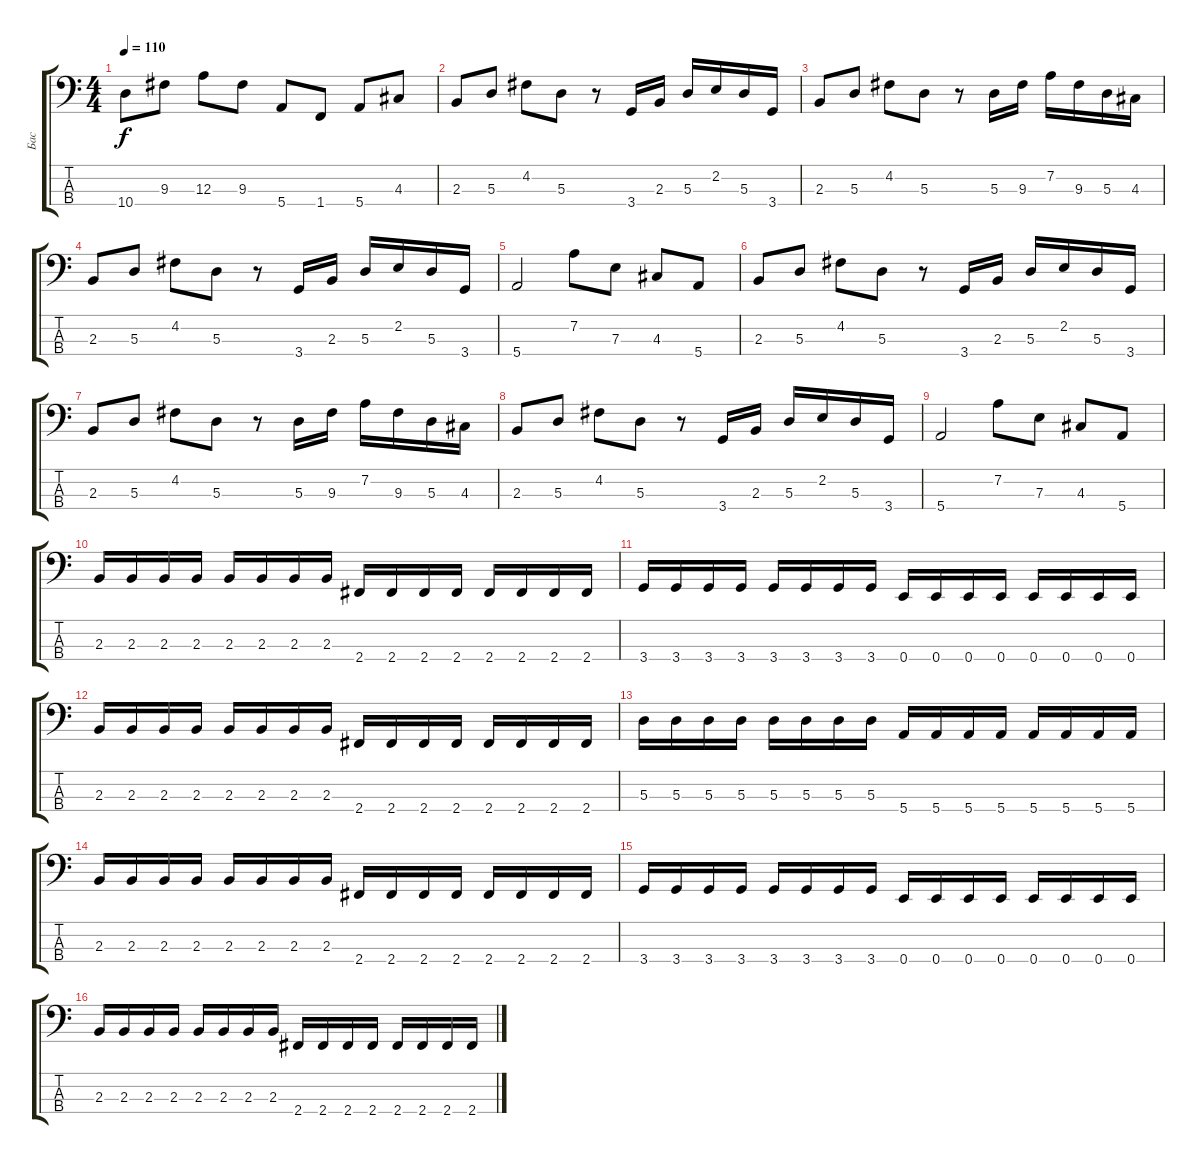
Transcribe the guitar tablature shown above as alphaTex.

\track ("Бас" "Бас") {instrument electricbasspick}
\staff {score tabs}
\tuning (G2 D2 A1 E1) {hide}
\ts (4 4)
\tempo 110
\clef f4
\ks c
10.4.8{dy f} 9.3.8 12.3.8 9.3.8 5.4.8 1.4.8 5.4.8 4.3.8 |
2.3.8 5.3.8 4.2.8 5.3.8 r.8 3.4.16 2.3.16 5.3.16 2.2.16 5.3.16 3.4.16 |
2.3.8 5.3.8 4.2.8 5.3.8 r.8 5.3.16 9.3.16 7.2.16 9.3.16 5.3.16 4.3.16 |
2.3.8 5.3.8 4.2.8 5.3.8 r.8 3.4.16 2.3.16 5.3.16 2.2.16 5.3.16 3.4.16 |
5.4.2 7.2.8 7.3.8 4.3.8 5.4.8 |
2.3.8 5.3.8 4.2.8 5.3.8 r.8 3.4.16 2.3.16 5.3.16 2.2.16 5.3.16 3.4.16 |
2.3.8 5.3.8 4.2.8 5.3.8 r.8 5.3.16 9.3.16 7.2.16 9.3.16 5.3.16 4.3.16 |
2.3.8 5.3.8 4.2.8 5.3.8 r.8 3.4.16 2.3.16 5.3.16 2.2.16 5.3.16 3.4.16 |
5.4.2 7.2.8 7.3.8 4.3.8 5.4.8 |
2.3.16 2.3.16 2.3.16 2.3.16 2.3.16 2.3.16 2.3.16 2.3.16 2.4.16 2.4.16 2.4.16 2.4.16 2.4.16 2.4.16 2.4.16 2.4.16 |
3.4.16 3.4.16 3.4.16 3.4.16 3.4.16 3.4.16 3.4.16 3.4.16 0.4.16 0.4.16 0.4.16 0.4.16 0.4.16 0.4.16 0.4.16 0.4.16 |
2.3.16 2.3.16 2.3.16 2.3.16 2.3.16 2.3.16 2.3.16 2.3.16 2.4.16 2.4.16 2.4.16 2.4.16 2.4.16 2.4.16 2.4.16 2.4.16 |
5.3.16 5.3.16 5.3.16 5.3.16 5.3.16 5.3.16 5.3.16 5.3.16 5.4.16 5.4.16 5.4.16 5.4.16 5.4.16 5.4.16 5.4.16 5.4.16 |
2.3.16 2.3.16 2.3.16 2.3.16 2.3.16 2.3.16 2.3.16 2.3.16 2.4.16 2.4.16 2.4.16 2.4.16 2.4.16 2.4.16 2.4.16 2.4.16 |
3.4.16 3.4.16 3.4.16 3.4.16 3.4.16 3.4.16 3.4.16 3.4.16 0.4.16 0.4.16 0.4.16 0.4.16 0.4.16 0.4.16 0.4.16 0.4.16 |
2.3.16 2.3.16 2.3.16 2.3.16 2.3.16 2.3.16 2.3.16 2.3.16 2.4.16 2.4.16 2.4.16 2.4.16 2.4.16 2.4.16 2.4.16 2.4.16
